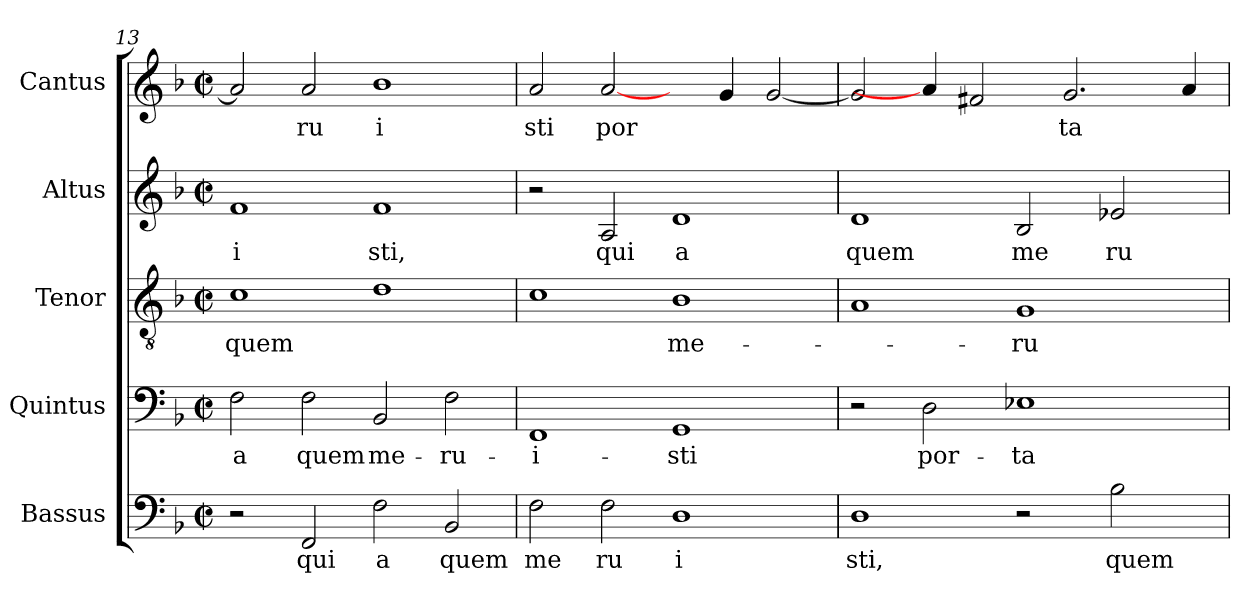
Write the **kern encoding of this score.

**kern	**text	**kern	**text	**kern	**text	**kern	**text	**kern	**text
*part5	*part5	*part4	*part4	*part3	*part3	*part2	*part2	*part1	*part1
*staff5	*staff5	*staff4	*staff4	*staff3	*staff3	*staff2	*staff2	*staff1	*staff1
*I"Bassus	*	*I"Quintus	*	*I"Tenor	*	*I"Altus	*	*I"Cantus	*
*clefF4	*	*clefF4	*	*clefGv2	*	*clefG2	*	*clefG2	*
*k[b-]	*	*k[b-]	*	*k[b-]	*	*k[b-]	*	*k[b-]	*
*F:	*	*F:	*	*F:	*	*F:	*	*F:	*
*M2/2	*	*M2/2	*	*M2/2	*	*M2/2	*	*M2/2	*
*met(c|)	*	*met(c|)	*	*met(c|)	*	*met(c|)	*	*met(c|)	*
=13	=13	=13	=13	=13	=13	=13	=13	=13	=13
!	!	!	!LO:LY:b:cj	!	!LO:LY:b	!	!LO:LY:b:cj	!	!
2r	.	2F\	-a	1c	quem	1f	i	2a/]	.
!	!LO:LY:b:cj	!	!LO:LY:b:cj	!	!	!	!	!	!LO:LY:b:cj
2FF/	qui	2F\	quem	.	.	.	.	2a/	ru
!	!LO:LY:b:cj	!	!LO:LY:b:cj	!	!	!	!LO:LY:b:cj	!	!LO:LY:b:cj
2F\	a	2BB-/	me-	1d	.	1f	sti,	1b-	i
!	!LO:LY:b:cj	!	!LO:LY:b:cj	!	!	!	!	!	!
2BB-/	quem	2F\	-ru-	.	.	.	.	.	.
=14	=14	=14	=14	=14	=14	=14	=14	=14	=14
!	!LO:LY:b:cj	!	!LO:LY:b:cj	!	!	!	!	!	!LO:LY:b:cj
2F\	me	1FF	-i-	1c	.	2r	.	2a/	sti
!	!LO:LY:b:cj	!	!	!	!	!	!LO:LY:b:cj	!	!LO:LY:b
2F\	ru	.	.	.	.	2A/	qui	[2a/	por
!	!LO:LY:b:cj	!	!LO:LY:b:cj	!	!LO:LY:b:cj	!	!LO:LY:b:cj	!	!
1D	i	1GG	-sti	1B-	me-	1d	a	4ryy	.
.	.	.	.	.	.	.	.	4g/	.
.	.	.	.	.	.	.	.	[<2g/	.
=15	=15	=15	=15	=15	=15	=15	=15	=15	=15
!	!LO:LY:b:cj	!	!	!	!	!	!LO:LY:b:cj	!	!
1D	sti,	2r	.	1A	.	1d	quem	2g/]	.
!	!	!	!LO:LY:b:cj	!	!	!	!	!	!
.	.	2D\	por-	.	.	.	.	4a/]	.
.	.	.	.	.	.	.	.	2f#/	.
!	!	!	!LO:LY:b:cj	!	!LO:LY:b:cj	!	!LO:LY:b:cj	!	!
2r	.	1E-X	-ta-	1G	-ru-	2B-/	me	.	.
!	!	!	!	!	!	!	!	!	!LO:LY:b:cj
.	.	.	.	.	.	.	.	2.g/	ta
!	!LO:LY:b:cj	!	!	!	!	!	!LO:LY:b:cj	!	!
2B-\	quem	.	.	.	.	2e-X/	ru	.	.
4ryy	.	4ryy	.	4ryy	.	4ryy	.	4a/	.
=	=	=	=	=	=	=	=	=	=
*-	*-	*-	*-	*-	*-	*-	*-	*-	*-
